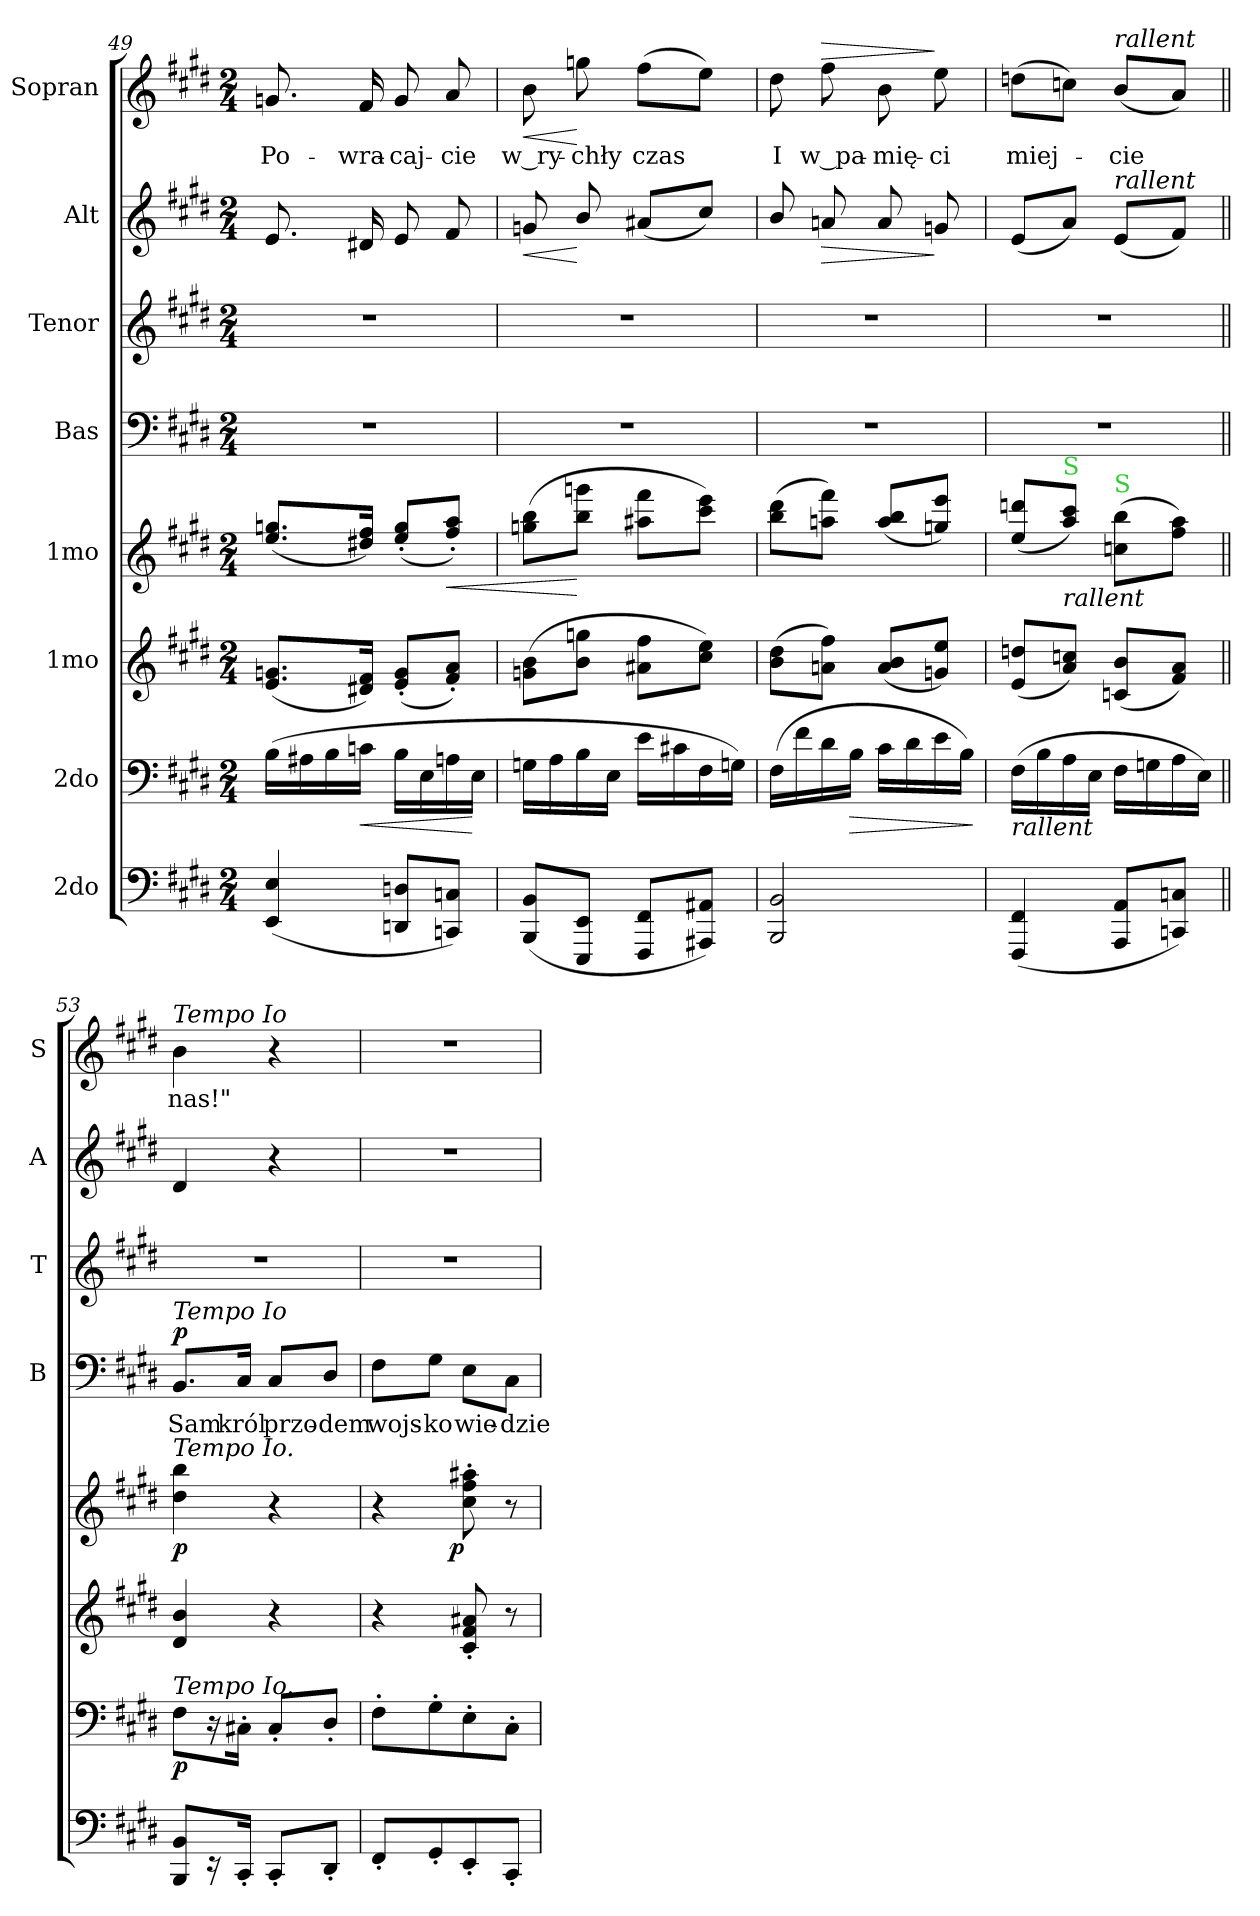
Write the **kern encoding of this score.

**kern	**kern	**dynam	**kern	**kern	**dynam	**kern	**text	**dynam	**kern	**kern	**dynam	**kern	**text	**dynam
*part8	*part7	*part7	*part6	*part5	*part5	*part4	*part4	*part4	*part3	*part2	*part2	*part1	*part1	*part1
*staff8	*staff7	*staff7	*staff6	*staff5	*staff5	*staff4	*staff4	*staff4	*staff3	*staff2	*staff2	*staff1	*staff1	*staff1
*I"2do	*I"2do	*	*I"1mo	*I"1mo	*	*I"Bas	*	*	*I"Tenor	*I"Alt	*	*I"Sopran	*	*
*	*	*	*	*	*	*I'B	*	*	*I'T	*I'A	*	*I'S	*	*
*clefF4	*clefF4	*	*clefG2	*clefG2	*	*clefF4	*	*	*clefG2	*clefG2	*	*clefG2	*	*
*	*	*	*	*	*	*	*	*	*ITrd7c12	*	*	*	*	*
*k[f#c#g#d#]	*k[f#c#g#d#]	*	*k[f#c#g#d#]	*k[f#c#g#d#]	*	*k[f#c#g#d#]	*	*	*k[f#c#g#d#]	*k[f#c#g#d#]	*	*k[f#c#g#d#]	*	*
*E:	*E:	*	*E:	*E:	*	*E:	*	*	*E:	*E:	*	*E:	*	*
*M2/4	*M2/4	*	*M2/4	*M2/4	*	*M2/4	*	*	*M2/4	*M2/4	*	*M2/4	*	*
=49	=49	=49	=49	=49	=49	=49	=49	=49	=49	=49	=49	=49	=49	=49
(<4EE/ 4E/	(>16B\LL	.	(<8.e/ 8.gn/L	(<8.ee/ 8.ggn/L	.	2r	.	.	2r	8.e/	.	8.gn/	Po-	.
.	16A#X\	.	.	.	.	.	.	.	.	.	.	.	.	.
.	16B\	.	.	.	.	.	.	.	.	.	.	.	.	.
!	!	!LO:HP:b	!	!	!	!	!	!	!	!	!	!	!	!
.	16cn\JJ	<	16d#X/ 16f#/Jk)	16dd#X/ 16ff#/Jk)	.	.	.	.	.	16d#X/	.	16f#/	-wra-	.
8DDn/ 8Dn/L	16B\LL	.	(<8e'/ 8g'/L	(<8ee'/ 8gg'/L	.	.	.	.	.	8e/	.	8g/	-caj-	.
.	16E\	.	.	.	.	.	.	.	.	.	.	.	.	.
!	!	!	!	!	!LO:HP:b	!	!	!	!	!	!	!	!	!
8CCn/ 8Cn/J)	16An\	.	8f#'/ 8a'/J)	8ff#'/ 8aa'/J)	<	.	.	.	.	8f#/	.	8a/	-cie	.
.	16E\JJ	[	.	.	.	.	.	.	.	.	.	.	.	.
=50	=50	=50	=50	=50	=50	=50	=50	=50	=50	=50	=50	=50	=50	=50
!	!	!	!	!	!	!	!	!	!	!	!LO:HP:b	!	!	!LO:HP:b
(<8BBB/ 8BB/L	16Gn\LL	.	(>8gn\ 8b\L	(>8ggn\ 8bb\L	.	2r	.	.	2r	8gn/	<	8b\	w_ry-	<
.	16A\	.	.	.	.	.	.	.	.	.	.	.	.	.
8EEE/ 8EE/J	16B\	.	8b\ 8ggn\J	8bb\ 8gggn\J	[	.	.	.	.	8b/	[	8ggn\	-chły	[
.	16E\JJ	.	.	.	.	.	.	.	.	.	.	.	.	.
8FFF#/ 8FF#/L	16e\LL	.	8a#X\ 8ff#\L	8aa#X\ 8fff#\L	.	.	.	.	.	(<8a#X/L	.	(8ff#\L	czas	.
.	16c#X\	.	.	.	.	.	.	.	.	.	.	.	.	.
8AAA#X/ 8AA#X/J)	16F#\	.	8cc#\ 8ee\J)	8ccc#\ 8eee\J)	.	.	.	.	.	8cc#/J)	.	8ee\J)	.	.
.	16Gn\JJ)	.	.	.	.	.	.	.	.	.	.	.	.	.
=51	=51	=51	=51	=51	=51	=51	=51	=51	=51	=51	=51	=51	=51	=51
2BBB/ 2BB/	(>16F#\LL	.	(>8b\ 8dd#\L	(>8bb\ 8ddd#\L	.	2r	.	.	2r	8b/	.	8dd#\	I	.
.	16f#\	.	.	.	.	.	.	.	.	.	.	.	.	.
!	!	!	!	!	!	!	!	!	!	!	!LO:HP:b	!	!	!LO:HP:a
.	16d#\	.	8an\ 8ff#\J)	8aan\ 8fff#\J)	.	.	.	.	.	8an/	>	8ff#\	w_pa-	>
!	!	!LO:HP:b	!	!	!	!	!	!	!	!	!	!	!	!
.	16B\JJ	>	.	.	.	.	.	.	.	.	.	.	.	.
.	16c#\LL	.	(<8a/ 8b/L	(<8aa/ 8bb/L	.	.	.	.	.	8a/	.	8b\	-mię-	.
.	16d#\	.	.	.	.	.	.	.	.	.	.	.	.	.
.	16e\	.	8gn/ 8ee/J)	8ggn/ 8eee/J)	.	.	.	.	.	8gn/	]	8ee\	-ci	]
.	16B\JJ)	.	.	.	.	.	.	.	.	.	.	.	.	.
.	.	]	.	.	.	.	.	.	.	.	.	.	.	.
=52	=52	=52	=52	=52	=52	=52	=52	=52	=52	=52	=52	=52	=52	=52
!	!LO:TX:b:i:t=rallent	!	!	!	!	!	!	!	!	!	!	!	!	!
(<4FFF#/ 4FF#/	(>16F#\LL	.	(<8e/ 8ddn/L	(<8ee/ 8dddn/L	.	2r	.	.	2r	(<8e/L	.	(>8ddn\L	miej-	.
.	16B\	.	.	.	.	.	.	.	.	.	.	.	.	.
!	!	!	!	!LO:TX:b:i:t=rallent	!	!	!	!	!	!	!	!	!	!
!	!	!	!	!LO:TX:a:color=limegreen:t=S	!	!	!	!	!	!	!	!	!	!
.	16A\	.	8a/ 8ccn/J)	8aa/ 8ccc#/J)	.	.	.	.	.	8a/J)	.	8ccn\J)	.	.
.	16E\JJ	.	.	.	.	.	.	.	.	.	.	.	.	.
!	!	!	!	!	!	!	!	!	!	!	!	!LO:TX:a:i:t=rallent	!	!
!	!	!	!	!	!	!	!	!	!	!LO:TX:a:i:t=rallent	!	!	!	!
!	!	!	!	!LO:TX:a:color=limegreen:t=S	!	!	!	!	!	!	!	!	!	!
8AAA/ 8AA/L	16F#\LL	.	(<8cn/ 8b/L	(>8ccn\ 8bb\L	.	.	.	.	.	(<8e/L	.	(<8b/L	-cie	.
.	16Gn\	.	.	.	.	.	.	.	.	.	.	.	.	.
8CCn/ 8Cn/J)	16A\	.	8f#/ 8a/J)	8ff#\ 8aa\J)	.	.	.	.	.	8f#/J)	.	8a/J)	.	.
.	16E\JJ)	.	.	.	.	.	.	.	.	.	.	.	.	.
=53||	=53||	=53||	=53||	=53||	=53||	=53||	=53||	=53||	=53||	=53||	=53||	=53||	=53||	=53||
!	!	!	!	!	!	!	!	!	!	!	!	!LO:TX:a:i:t=Tempo Io	!	!
!	!	!	!	!	!	!LO:TX:a:i:t=Tempo Io	!	!	!	!	!	!	!	!
!	!	!	!	!LO:TX:a:i:t=Tempo Io.	!	!	!	!	!	!	!	!	!	!
!	!LO:TX:a:i:t=Tempo Io.	!	!	!	!	!	!	!	!	!	!	!	!	!
!	!	!	!	!	!	!	!	!LO:DY:a	!	!	!	!	!	!
8BBB/ 8BB/L	8F#\L	p	4d#/ 4b/	4dd#\ 4bb\	p	8.BB/L	Sam	p	2r	4d#/	.	4b\	nas!"	.
16r	16r	.	.	.	.	.	.	.	.	.	.	.	.	.
16CC#'/Jk	16C#X'\Jk	.	.	.	.	16C#/Jk	król	.	.	.	.	.	.	.
8CC#'/L	8C#'/L	.	4r	4r	.	8C#/L	przo-	.	.	4r	.	4r	.	.
8DD#'/J	8D#'/J	.	.	.	.	8D#/J	-dem	.	.	.	.	.	.	.
=54	=54	=54	=54	=54	=54	=54	=54	=54	=54	=54	=54	=54	=54	=54
8FF#'/L	8F#'\L	.	4r	4r	.	8F#\L	wojs-	.	2r	2r	.	2r	.	.
8GG#'/	8G#'\	.	.	.	.	8G#\J	-ko	.	.	.	.	.	.	.
!	!	!	!	!	!LO:DY:rj	!	!	!	!	!	!	!	!	!
8EE'/	8E'\	.	8c#'/ 8f#'/ 8a#X'/	8cc#'\ 8ff#'\ 8aa#X'\	p	8E\L	wie-	.	.	.	.	.	.	.
8CC#'/J	8C#'\J	.	8r	8r	.	8C#\J	-dzie	.	.	.	.	.	.	.
=	=	=	=	=	=	=	=	=	=	=	=	=	=	=
*-	*-	*-	*-	*-	*-	*-	*-	*-	*-	*-	*-	*-	*-	*-
